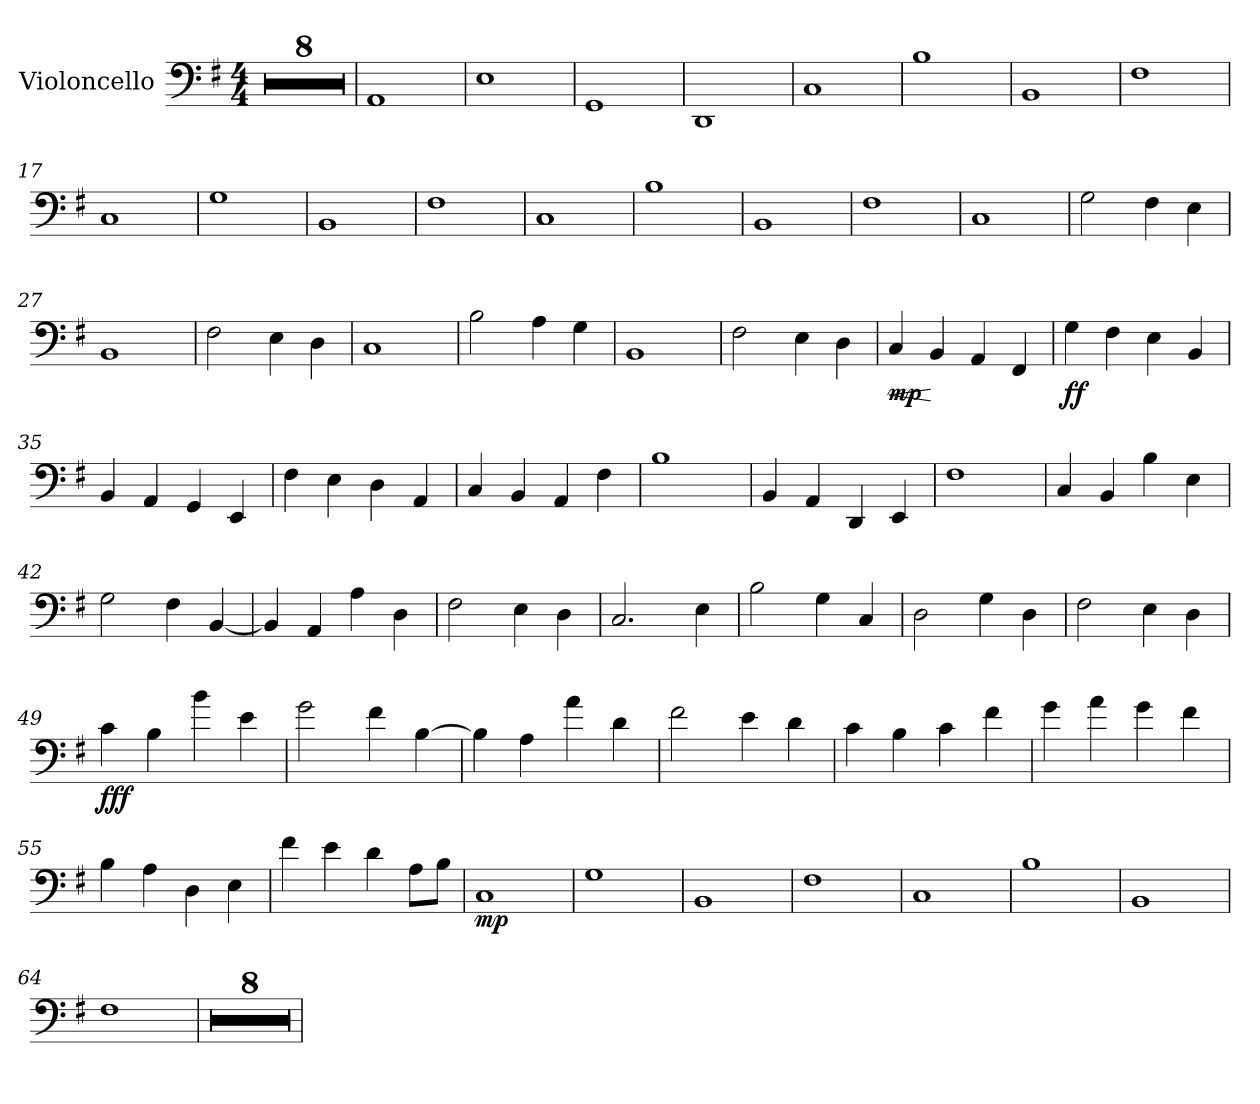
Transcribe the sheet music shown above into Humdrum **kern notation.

**kern	**dynam
*part1	*part1
*staff1	*staff1
*I"Violoncello	*
*I'Vc.	*
*clefF4	*
*k[f#]	*
*M4/4	*
*MM70	*
=1	=1
!	!LO:DY:b
1r	mp
=2	=2
1r	.
=3	=3
1r	.
=4	=4
1r	.
=5	=5
1r	.
=6	=6
1r	.
=7	=7
1r	.
=8	=8
1r	.
=9	=9
1AA	.
=10	=10
1E	.
=11	=11
1GG	.
=12	=12
1DD	.
=13	=13
1C	.
=14	=14
1B	.
=15	=15
1BB	.
=16	=16
1F#	.
=17	=17
1C	.
!!LO:LB:g=z
=18	=18
1G	.
=19	=19
1BB	.
=20	=20
1F#	.
=21	=21
1C	.
=22	=22
1B	.
=23	=23
1BB	.
=24	=24
1F#	.
=25	=25
1C	.
=26	=26
2G\	.
4F#\	.
4E\	.
=27	=27
1BB	.
=28	=28
2F#\	.
4E\	.
4D\	.
=29	=29
1C	.
=30	=30
2B\	.
4A\	.
4G\	.
=31	=31
1BB	.
=32	=32
2F#\	.
4E\	.
4D\	.
!!LO:LB:g=z
=33	=33
!	!LO:HP:b
!	!LO:DY:n=1:b
4C/	< mp
4BB/	[
4AA/	.
4FF#/	.
=34	=34
!	!LO:DY:b
4G\	ff
4F#\	.
4E\	.
4BB/	.
=35	=35
4BB/	.
4AA/	.
4GG/	.
4EE/	.
=36	=36
4F#\	.
4E\	.
4D\	.
4AA/	.
=37	=37
4C/	.
4BB/	.
4AA/	.
4F#\	.
=38	=38
1B	.
=39	=39
4BB/	.
4AA/	.
4DD/	.
4EE/	.
=40	=40
1F#	.
=41	=41
4C/	.
4BB/	.
4B\	.
4E\	.
=42	=42
2G\	.
4F#\	.
[4BB/	.
!!LO:LB:g=z
=43	=43
4BB/]	.
4AA/	.
4A\	.
4D\	.
=44	=44
2F#\	.
4E\	.
4D\	.
=45	=45
2.C/	.
4E\	.
=46	=46
2B\	.
4G\	.
4C/	.
=47	=47
2D\	.
4G\	.
4D\	.
=48	=48
2F#\	.
4E\	.
4D\	.
=49	=49
!	!LO:DY:b
4c\	fff
4B\	.
4b\	.
4e\	.
=50	=50
2g\	.
4f#\	.
[4B\	.
=51	=51
4B\]	.
4A\	.
4a\	.
4d\	.
=52	=52
2f#\	.
4e\	.
4d\	.
!!LO:LB:g=z
=53	=53
4c\	.
4B\	.
4c\	.
4f#\	.
=54	=54
4g\	.
4a\	.
4g\	.
4f#\	.
=55	=55
4B\	.
4A\	.
4D\	.
4E\	.
=56	=56
4f#\	.
4e\	.
4d\	.
8A\L	.
8B\J	.
=57	=57
!	!LO:DY:b
1C	mp
=58	=58
1G	.
=59	=59
1BB	.
=60	=60
1F#	.
=61	=61
1C	.
=62	=62
1B	.
=63	=63
1BB	.
=64	=64
1F#	.
!!LO:LB:g=z
=65	=65
1r	.
=66	=66
1r	.
=67	=67
1r	.
=68	=68
1r	.
=69	=69
1r	.
=70	=70
1r	.
=71	=71
1r	.
=72	=72
1r	.
=	=
*-	*-
